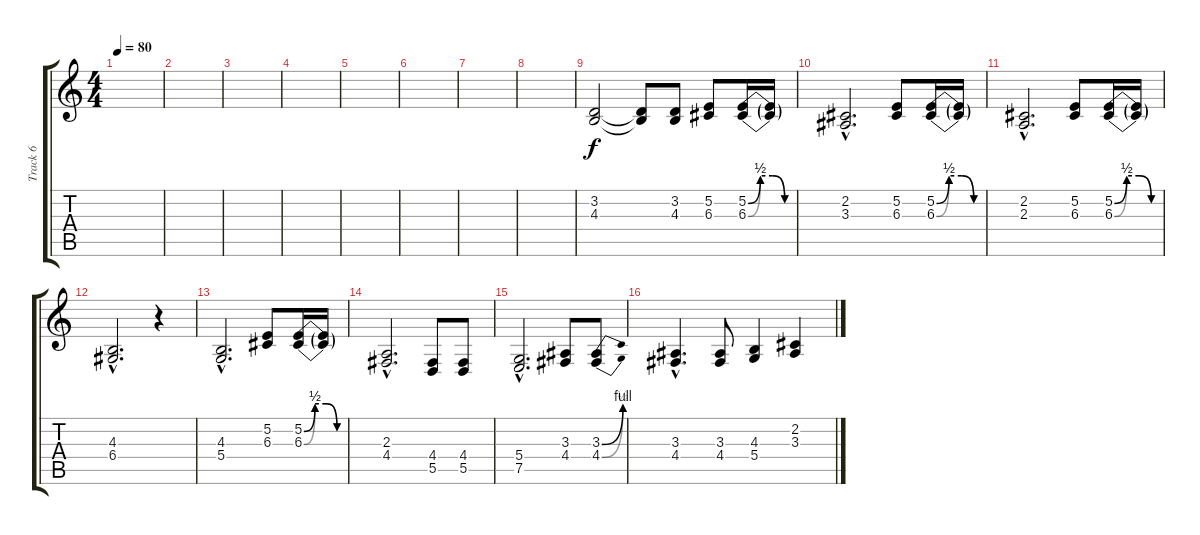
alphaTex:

\track ("Track 6" "Track 6") {instrument lead2sawtooth}
\staff {score tabs}
\tuning (E4 B3 G3 D3 A2 E2) {hide}
\ts (4 4)
\tempo 80
\clef g2
\ks c
|
|
|
|
|
|
|
|
(3.2 4.3).2 (3.2{t} 4.3{t}).8 (3.2 4.3).8 (5.2 6.3).8 (5.2{be (custom 0 0 15 2 30 2 45 0 60 0)} 6.3{be (custom 0 0 15 2 30 2 45 0 60 0)}).16 (5.2{t} 6.3{t}).16 |
(2.2{hac} 3.3{hac}).2{d} (5.2 6.3).8 (5.2{be (custom 0 0 15 2 30 2 45 0 60 0)} 6.3{be (custom 0 0 15 2 30 2 45 0 60 0)}).16 (5.2{t} 6.3{t}).16 |
(2.2{hac} 2.3{hac}).2{d} (5.2 6.3).8 (5.2{be (custom 0 0 15 2 30 2 45 0 60 0)} 6.3{be (custom 0 0 15 2 30 2 45 0 60 0)}).16 (5.2{t} 6.3{t}).16 |
(4.3{hac} 6.4{hac}).2{d} r.4 |
(4.3{hac} 5.4{hac}).2{d} (5.2 6.3).8 (5.2{be (custom 0 0 15 2 30 2 45 0 60 0)} 6.3{be (custom 0 0 15 2 30 2 45 0 60 0)}).16 (5.2{t} 6.3{t}).16 |
(2.3{hac} 4.4{hac}).2{d} (4.4 5.5).8 (4.4 5.5).8 |
(5.4{hac} 7.5{hac}).2{d} (3.3 4.4).8 (3.3{be (bend 0 0 60 4)} 4.4{be (bend 0 0 60 2)}).8 |
(3.3{hac} 4.4{hac}).4{d} (3.3 4.4).8 (4.3 5.4).4 (2.2 3.3).4
